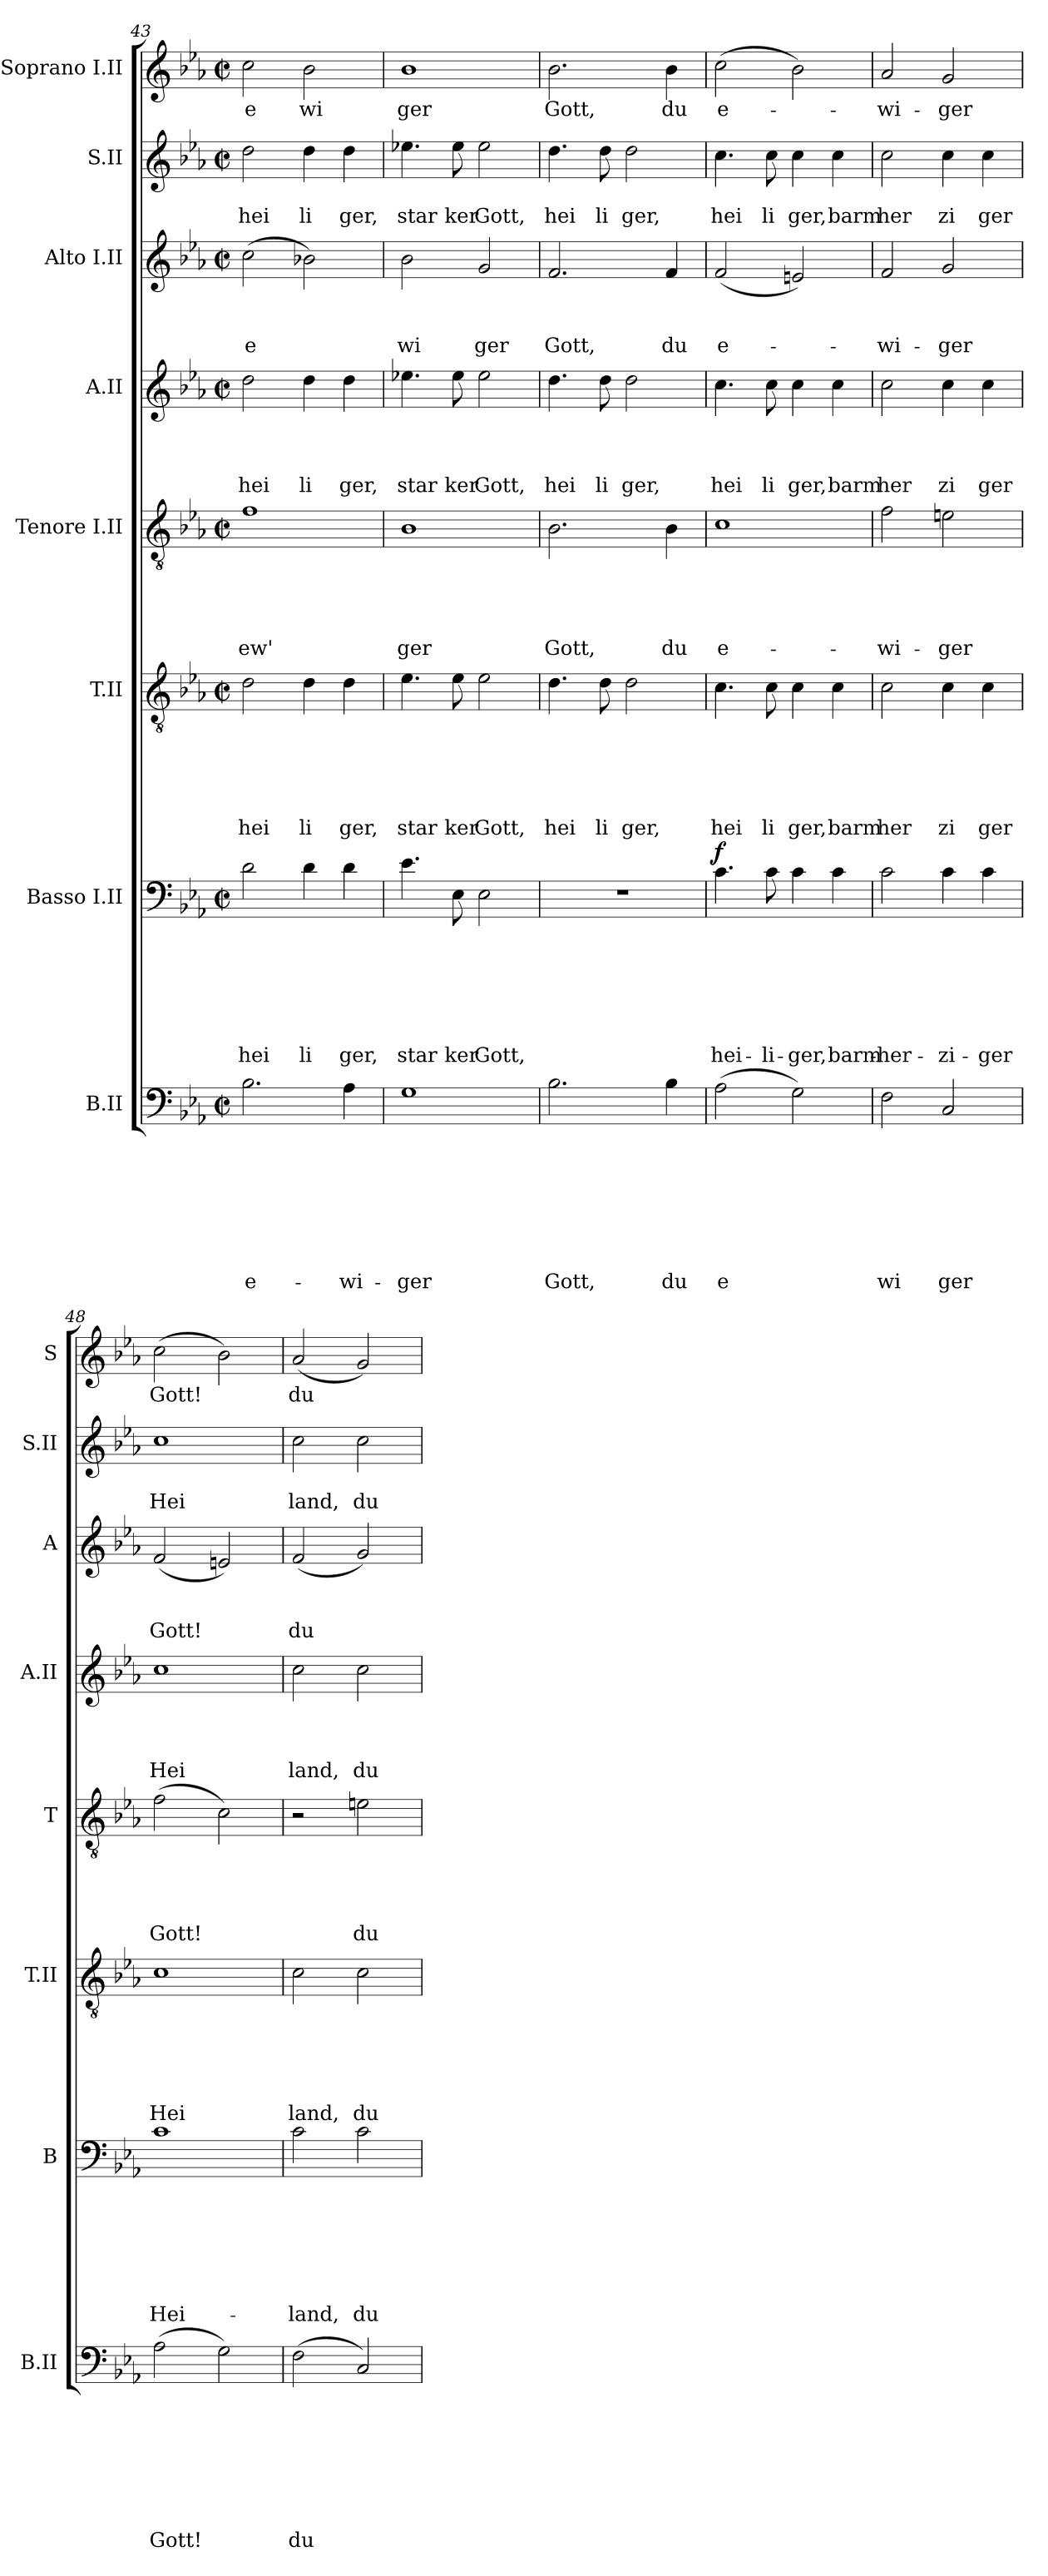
**kern	**text	**text	**text	**text	**text	**text	**text	**text	**kern	**text	**text	**text	**text	**text	**text	**text	**dynam	**kern	**text	**text	**text	**text	**text	**text	**kern	**text	**text	**text	**text	**text	**kern	**text	**text	**text	**text	**kern	**text	**text	**text	**kern	**text	**text	**kern	**text
*part8	*part8	*part8	*part8	*part8	*part8	*part8	*part8	*part8	*part7	*part7	*part7	*part7	*part7	*part7	*part7	*part7	*part7	*part6	*part6	*part6	*part6	*part6	*part6	*part6	*part5	*part5	*part5	*part5	*part5	*part5	*part4	*part4	*part4	*part4	*part4	*part3	*part3	*part3	*part3	*part2	*part2	*part2	*part1	*part1
*staff8	*staff8	*staff8	*staff8	*staff8	*staff8	*staff8	*staff8	*staff8	*staff7	*staff7	*staff7	*staff7	*staff7	*staff7	*staff7	*staff7	*staff7	*staff6	*staff6	*staff6	*staff6	*staff6	*staff6	*staff6	*staff5	*staff5	*staff5	*staff5	*staff5	*staff5	*staff4	*staff4	*staff4	*staff4	*staff4	*staff3	*staff3	*staff3	*staff3	*staff2	*staff2	*staff2	*staff1	*staff1
*I"B.II	*	*	*	*	*	*	*	*	*I"Basso I.II	*	*	*	*	*	*	*	*	*I"T.II	*	*	*	*	*	*	*I"Tenore I.II	*	*	*	*	*	*I"A.II	*	*	*	*	*I"Alto I.II	*	*	*	*I"S.II	*	*	*I"Soprano I.II	*
*I'B.II	*	*	*	*	*	*	*	*	*I'B	*	*	*	*	*	*	*	*	*I'T.II	*	*	*	*	*	*	*I'T	*	*	*	*	*	*I'A.II	*	*	*	*	*I'A	*	*	*	*I'S.II	*	*	*I'S	*
*clefF4	*	*	*	*	*	*	*	*	*clefF4	*	*	*	*	*	*	*	*	*clefGv2	*	*	*	*	*	*	*clefGv2	*	*	*	*	*	*clefG2	*	*	*	*	*clefG2	*	*	*	*clefG2	*	*	*clefG2	*
*k[b-e-a-]	*	*	*	*	*	*	*	*	*k[b-e-a-]	*	*	*	*	*	*	*	*	*k[b-e-a-]	*	*	*	*	*	*	*k[b-e-a-]	*	*	*	*	*	*k[b-e-a-]	*	*	*	*	*k[b-e-a-]	*	*	*	*k[b-e-a-]	*	*	*k[b-e-a-]	*
*E-:	*	*	*	*	*	*	*	*	*E-:	*	*	*	*	*	*	*	*	*E-:	*	*	*	*	*	*	*E-:	*	*	*	*	*	*E-:	*	*	*	*	*E-:	*	*	*	*E-:	*	*	*E-:	*
*M2/2	*	*	*	*	*	*	*	*	*M2/2	*	*	*	*	*	*	*	*	*M2/2	*	*	*	*	*	*	*M2/2	*	*	*	*	*	*M2/2	*	*	*	*	*M2/2	*	*	*	*M2/2	*	*	*M2/2	*
*met(c|)	*	*	*	*	*	*	*	*	*met(c|)	*	*	*	*	*	*	*	*	*met(c|)	*	*	*	*	*	*	*met(c|)	*	*	*	*	*	*met(c|)	*	*	*	*	*met(c|)	*	*	*	*met(c|)	*	*	*met(c|)	*
=43	=43	=43	=43	=43	=43	=43	=43	=43	=43	=43	=43	=43	=43	=43	=43	=43	=43	=43	=43	=43	=43	=43	=43	=43	=43	=43	=43	=43	=43	=43	=43	=43	=43	=43	=43	=43	=43	=43	=43	=43	=43	=43	=43	=43
!	!	!	!	!	!	!	!	!LO:LY:b	!	!	!	!	!	!	!	!LO:LY:b	!	!	!	!	!	!	!	!LO:LY:b	!	!	!	!	!	!LO:LY:b	!	!	!	!	!LO:LY:b	!	!	!	!LO:LY:b	!	!	!LO:LY:b	!	!LO:LY:b
2.B-\	.	.	.	.	.	.	.	e-	2d\	.	.	.	.	.	.	hei	.	2d\	.	.	.	.	.	hei	1f	.	.	.	.	ew'	2dd\	.	.	.	hei	(>2cc\	.	.	e	2dd\	.	hei	2cc\	e
!	!	!	!	!	!	!	!	!	!	!	!	!	!	!	!	!LO:LY:b	!	!	!	!	!	!	!	!LO:LY:b	!	!	!	!	!	!	!	!	!	!	!LO:LY:b	!	!	!	!	!	!	!LO:LY:b	!	!LO:LY:b
.	.	.	.	.	.	.	.	.	4d\	.	.	.	.	.	.	li	.	4d\	.	.	.	.	.	li	.	.	.	.	.	.	4dd\	.	.	.	li	2b-X\)	.	.	.	4dd\	.	li	2b-\	wi
!	!	!	!	!	!	!	!	!LO:LY:b	!	!	!	!	!	!	!	!LO:LY:b	!	!	!	!	!	!	!	!LO:LY:b	!	!	!	!	!	!	!	!	!	!	!LO:LY:b	!	!	!	!	!	!	!LO:LY:b	!	!
4A-\	.	.	.	.	.	.	.	-wi-	4d\	.	.	.	.	.	.	ger,	.	4d\	.	.	.	.	.	ger,	.	.	.	.	.	.	4dd\	.	.	.	ger,	.	.	.	.	4dd\	.	ger,	.	.
=44	=44	=44	=44	=44	=44	=44	=44	=44	=44	=44	=44	=44	=44	=44	=44	=44	=44	=44	=44	=44	=44	=44	=44	=44	=44	=44	=44	=44	=44	=44	=44	=44	=44	=44	=44	=44	=44	=44	=44	=44	=44	=44	=44	=44
!	!	!	!	!	!	!	!	!LO:LY:b	!	!	!	!	!	!	!	!LO:LY:b	!	!	!	!	!	!	!	!LO:LY:b	!	!	!	!	!	!LO:LY:b	!	!	!	!	!LO:LY:b	!	!	!	!LO:LY:b	!	!	!LO:LY:b	!	!LO:LY:b
1G	.	.	.	.	.	.	.	-ger	4.e-\	.	.	.	.	.	.	star	.	4.e-\	.	.	.	.	.	star	1B-	.	.	.	.	ger	4.ee-X\	.	.	.	star	2b-\	.	.	wi	4.ee-X\	.	star	1b-	ger
!	!	!	!	!	!	!	!	!	!	!	!	!	!	!	!	!LO:LY:b	!	!	!	!	!	!	!	!LO:LY:b	!	!	!	!	!	!	!	!	!	!	!LO:LY:b	!	!	!	!	!	!	!LO:LY:b	!	!
.	.	.	.	.	.	.	.	.	8E-\	.	.	.	.	.	.	ker	.	8e-\	.	.	.	.	.	ker	.	.	.	.	.	.	8ee-\	.	.	.	ker	.	.	.	.	8ee-\	.	ker	.	.
!	!	!	!	!	!	!	!	!	!	!	!	!	!	!	!	!LO:LY:b	!	!	!	!	!	!	!	!LO:LY:b	!	!	!	!	!	!	!	!	!	!	!LO:LY:b	!	!	!	!LO:LY:b	!	!	!LO:LY:b	!	!
.	.	.	.	.	.	.	.	.	2E-\	.	.	.	.	.	.	Gott,	.	2e-\	.	.	.	.	.	Gott,	.	.	.	.	.	.	2ee-\	.	.	.	Gott,	2g/	.	.	ger	2ee-\	.	Gott,	.	.
!!LO:PB:g=z
=45	=45	=45	=45	=45	=45	=45	=45	=45	=45	=45	=45	=45	=45	=45	=45	=45	=45	=45	=45	=45	=45	=45	=45	=45	=45	=45	=45	=45	=45	=45	=45	=45	=45	=45	=45	=45	=45	=45	=45	=45	=45	=45	=45	=45
!	!	!	!	!	!	!	!	!LO:LY:b	!	!	!	!	!	!	!	!	!	!	!	!	!	!	!	!LO:LY:b	!	!	!	!	!	!LO:LY:b	!	!	!	!	!LO:LY:b	!	!	!	!LO:LY:b	!	!	!LO:LY:b	!	!LO:LY:b
2.B-\	.	.	.	.	.	.	.	Gott,	1r	.	.	.	.	.	.	.	.	4.d\	.	.	.	.	.	hei	2.B-\	.	.	.	.	Gott,	4.dd\	.	.	.	hei	2.f/	.	.	Gott,	4.dd\	.	hei	2.b-\	Gott,
!	!	!	!	!	!	!	!	!	!	!	!	!	!	!	!	!	!	!	!	!	!	!	!	!LO:LY:b	!	!	!	!	!	!	!	!	!	!	!LO:LY:b	!	!	!	!	!	!	!LO:LY:b	!	!
.	.	.	.	.	.	.	.	.	.	.	.	.	.	.	.	.	.	8d\	.	.	.	.	.	li	.	.	.	.	.	.	8dd\	.	.	.	li	.	.	.	.	8dd\	.	li	.	.
!	!	!	!	!	!	!	!	!	!	!	!	!	!	!	!	!	!	!	!	!	!	!	!	!LO:LY:b	!	!	!	!	!	!	!	!	!	!	!LO:LY:b	!	!	!	!	!	!	!LO:LY:b	!	!
.	.	.	.	.	.	.	.	.	.	.	.	.	.	.	.	.	.	2d\	.	.	.	.	.	ger,	.	.	.	.	.	.	2dd\	.	.	.	ger,	.	.	.	.	2dd\	.	ger,	.	.
!	!	!	!	!	!	!	!	!LO:LY:b	!	!	!	!	!	!	!	!	!	!	!	!	!	!	!	!	!	!	!	!	!	!LO:LY:b	!	!	!	!	!	!	!	!	!LO:LY:b	!	!	!	!	!LO:LY:b
4B-\	.	.	.	.	.	.	.	du	.	.	.	.	.	.	.	.	.	.	.	.	.	.	.	.	4B-\	.	.	.	.	du	.	.	.	.	.	4f/	.	.	du	.	.	.	4b-\	du
=46	=46	=46	=46	=46	=46	=46	=46	=46	=46	=46	=46	=46	=46	=46	=46	=46	=46	=46	=46	=46	=46	=46	=46	=46	=46	=46	=46	=46	=46	=46	=46	=46	=46	=46	=46	=46	=46	=46	=46	=46	=46	=46	=46	=46
!	!	!	!	!	!	!	!	!LO:LY:b	!	!	!	!	!	!	!	!LO:LY:b	!LO:DY:a	!	!	!	!	!	!	!LO:LY:b	!	!	!	!	!	!LO:LY:b	!	!	!	!	!LO:LY:b	!	!	!	!LO:LY:b	!	!	!LO:LY:b	!	!LO:LY:b
(>2A-\	.	.	.	.	.	.	.	e	4.c\	.	.	.	.	.	.	hei-	f	4.c\	.	.	.	.	.	hei	1c	.	.	.	.	e-	4.cc\	.	.	.	hei	(<2f/	.	.	e-	4.cc\	.	hei	(>2cc\	e-
!	!	!	!	!	!	!	!	!	!	!	!	!	!	!	!	!LO:LY:b	!	!	!	!	!	!	!	!LO:LY:b	!	!	!	!	!	!	!	!	!	!	!LO:LY:b	!	!	!	!	!	!	!LO:LY:b	!	!
.	.	.	.	.	.	.	.	.	8c\	.	.	.	.	.	.	-li-	.	8c\	.	.	.	.	.	li	.	.	.	.	.	.	8cc\	.	.	.	li	.	.	.	.	8cc\	.	li	.	.
!	!	!	!	!	!	!	!	!	!	!	!	!	!	!	!	!LO:LY:b	!	!	!	!	!	!	!	!LO:LY:b	!	!	!	!	!	!	!	!	!	!	!LO:LY:b	!	!	!	!	!	!	!LO:LY:b	!	!
2G\)	.	.	.	.	.	.	.	.	4c\	.	.	.	.	.	.	-ger,	.	4c\	.	.	.	.	.	ger,	.	.	.	.	.	.	4cc\	.	.	.	ger,	2en/)	.	.	.	4cc\	.	ger,	2b-\)	.
!	!	!	!	!	!	!	!	!	!	!	!	!	!	!	!	!LO:LY:b	!	!	!	!	!	!	!	!LO:LY:b	!	!	!	!	!	!	!	!	!	!	!LO:LY:b	!	!	!	!	!	!	!LO:LY:b	!	!
.	.	.	.	.	.	.	.	.	4c\	.	.	.	.	.	.	barm-	.	4c\	.	.	.	.	.	barm	.	.	.	.	.	.	4cc\	.	.	.	barm	.	.	.	.	4cc\	.	barm	.	.
=47	=47	=47	=47	=47	=47	=47	=47	=47	=47	=47	=47	=47	=47	=47	=47	=47	=47	=47	=47	=47	=47	=47	=47	=47	=47	=47	=47	=47	=47	=47	=47	=47	=47	=47	=47	=47	=47	=47	=47	=47	=47	=47	=47	=47
!	!	!	!	!	!	!	!	!LO:LY:b	!	!	!	!	!	!	!	!LO:LY:b	!	!	!	!	!	!	!	!LO:LY:b	!	!	!	!	!	!LO:LY:b	!	!	!	!	!LO:LY:b	!	!	!	!LO:LY:b	!	!	!LO:LY:b	!	!LO:LY:b
2F\	.	.	.	.	.	.	.	wi	2c\	.	.	.	.	.	.	-her-	.	2c\	.	.	.	.	.	her	2f\	.	.	.	.	-wi-	2cc\	.	.	.	her	2f/	.	.	-wi-	2cc\	.	her	2a-/	-wi-
!	!	!	!	!	!	!	!	!LO:LY:b	!	!	!	!	!	!	!	!LO:LY:b	!	!	!	!	!	!	!	!LO:LY:b	!	!	!	!	!	!LO:LY:b	!	!	!	!	!LO:LY:b	!	!	!	!LO:LY:b	!	!	!LO:LY:b	!	!LO:LY:b
2C/	.	.	.	.	.	.	.	ger	4c\	.	.	.	.	.	.	-zi-	.	4c\	.	.	.	.	.	zi	2en\	.	.	.	.	-ger	4cc\	.	.	.	zi	2g/	.	.	-ger	4cc\	.	zi	2g/	-ger
!	!	!	!	!	!	!	!	!	!	!	!	!	!	!	!	!LO:LY:b	!	!	!	!	!	!	!	!LO:LY:b	!	!	!	!	!	!	!	!	!	!	!LO:LY:b	!	!	!	!	!	!	!LO:LY:b	!	!
.	.	.	.	.	.	.	.	.	4c\	.	.	.	.	.	.	-ger	.	4c\	.	.	.	.	.	ger	.	.	.	.	.	.	4cc\	.	.	.	ger	.	.	.	.	4cc\	.	ger	.	.
=48	=48	=48	=48	=48	=48	=48	=48	=48	=48	=48	=48	=48	=48	=48	=48	=48	=48	=48	=48	=48	=48	=48	=48	=48	=48	=48	=48	=48	=48	=48	=48	=48	=48	=48	=48	=48	=48	=48	=48	=48	=48	=48	=48	=48
!	!	!	!	!	!	!	!	!LO:LY:b	!	!	!	!	!	!	!	!LO:LY:b	!	!	!	!	!	!	!	!LO:LY:b	!	!	!	!	!	!LO:LY:b	!	!	!	!	!LO:LY:b	!	!	!	!LO:LY:b	!	!	!LO:LY:b	!	!LO:LY:b
(>2A-\	.	.	.	.	.	.	.	Gott!	1c	.	.	.	.	.	.	Hei-	.	1c	.	.	.	.	.	Hei	(>2f\	.	.	.	.	Gott!	1cc	.	.	.	Hei	(<2f/	.	.	Gott!	1cc	.	Hei	(>2cc\	Gott!
2G\)	.	.	.	.	.	.	.	.	.	.	.	.	.	.	.	.	.	.	.	.	.	.	.	.	2c\)	.	.	.	.	.	.	.	.	.	.	2en/)	.	.	.	.	.	.	2b-\)	.
=49	=49	=49	=49	=49	=49	=49	=49	=49	=49	=49	=49	=49	=49	=49	=49	=49	=49	=49	=49	=49	=49	=49	=49	=49	=49	=49	=49	=49	=49	=49	=49	=49	=49	=49	=49	=49	=49	=49	=49	=49	=49	=49	=49	=49
!	!	!	!	!	!	!	!	!LO:LY:b	!	!	!	!	!	!	!	!LO:LY:b	!	!	!	!	!	!	!	!LO:LY:b	!	!	!	!	!	!	!	!	!	!	!LO:LY:b	!	!	!	!LO:LY:b	!	!	!LO:LY:b	!	!LO:LY:b
(>2F\	.	.	.	.	.	.	.	du	2c\	.	.	.	.	.	.	-land,	.	2c\	.	.	.	.	.	land,	2r	.	.	.	.	.	2cc\	.	.	.	land,	(<2f/	.	.	du	2cc\	.	land,	(<2a-/	du
!	!	!	!	!	!	!	!	!	!	!	!	!	!	!	!	!LO:LY:b	!	!	!	!	!	!	!	!LO:LY:b	!	!	!	!	!	!LO:LY:b	!	!	!	!	!LO:LY:b	!	!	!	!	!	!	!LO:LY:b	!	!
2C/)	.	.	.	.	.	.	.	.	2c\	.	.	.	.	.	.	du	.	2c\	.	.	.	.	.	du	2en\	.	.	.	.	du	2cc\	.	.	.	du	2g/)	.	.	.	2cc\	.	du	2g/)	.
=	=	=	=	=	=	=	=	=	=	=	=	=	=	=	=	=	=	=	=	=	=	=	=	=	=	=	=	=	=	=	=	=	=	=	=	=	=	=	=	=	=	=	=	=
*-	*-	*-	*-	*-	*-	*-	*-	*-	*-	*-	*-	*-	*-	*-	*-	*-	*-	*-	*-	*-	*-	*-	*-	*-	*-	*-	*-	*-	*-	*-	*-	*-	*-	*-	*-	*-	*-	*-	*-	*-	*-	*-	*-	*-
